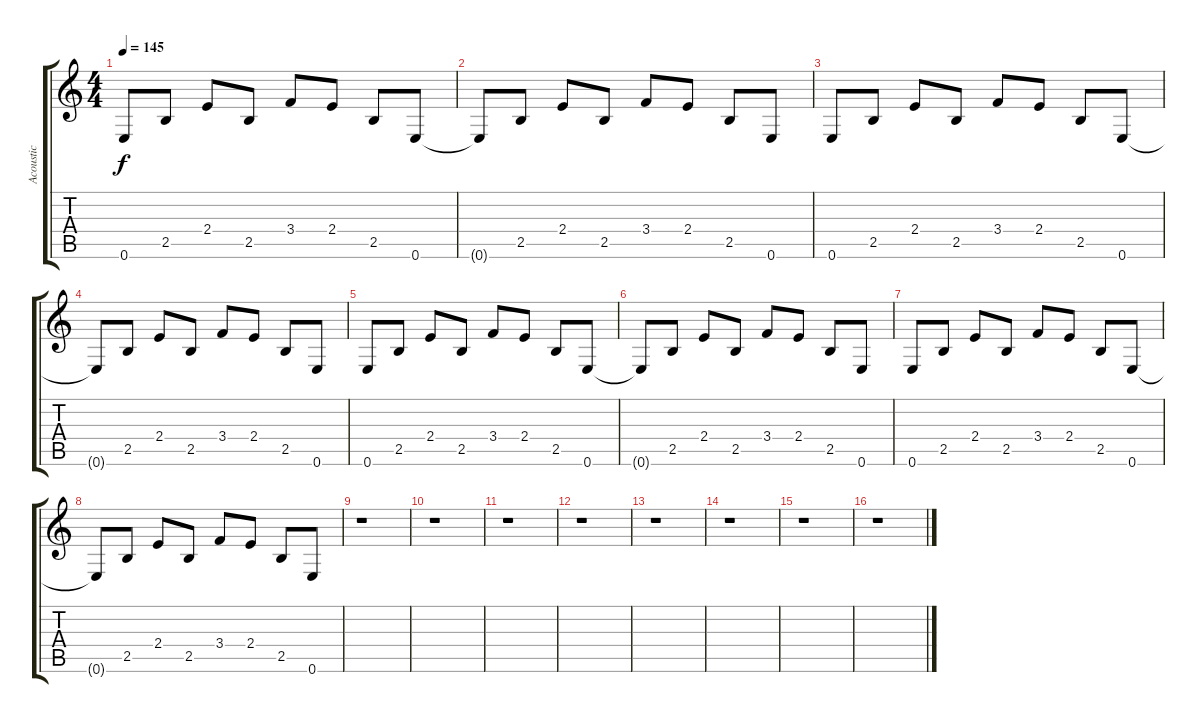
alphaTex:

\track ("Acoustic" "Acoustic") {instrument acousticguitarsteel}
\staff {score tabs}
\tuning (E4 B3 G3 D3 A2 E2) {hide}
\ts (4 4)
\tempo 145
\clef g2
\ks c
0.6.8{dy f} 2.5.8 2.4.8 2.5.8 3.4.8 2.4.8 2.5.8 0.6.8 |
0.6{t}.8 2.5.8 2.4.8 2.5.8 3.4.8 2.4.8 2.5.8 0.6.8 |
0.6.8 2.5.8 2.4.8 2.5.8 3.4.8 2.4.8 2.5.8 0.6.8 |
0.6{t}.8 2.5.8 2.4.8 2.5.8 3.4.8 2.4.8 2.5.8 0.6.8 |
0.6.8 2.5.8 2.4.8 2.5.8 3.4.8 2.4.8 2.5.8 0.6.8 |
0.6{t}.8 2.5.8 2.4.8 2.5.8 3.4.8 2.4.8 2.5.8 0.6.8 |
0.6.8 2.5.8 2.4.8 2.5.8 3.4.8 2.4.8 2.5.8 0.6.8 |
0.6{t}.8 2.5.8 2.4.8 2.5.8 3.4.8 2.4.8 2.5.8 0.6.8 |
r.1 |
r.1 |
r.1 |
r.1 |
r.1 |
r.1 |
r.1 |
r.1
